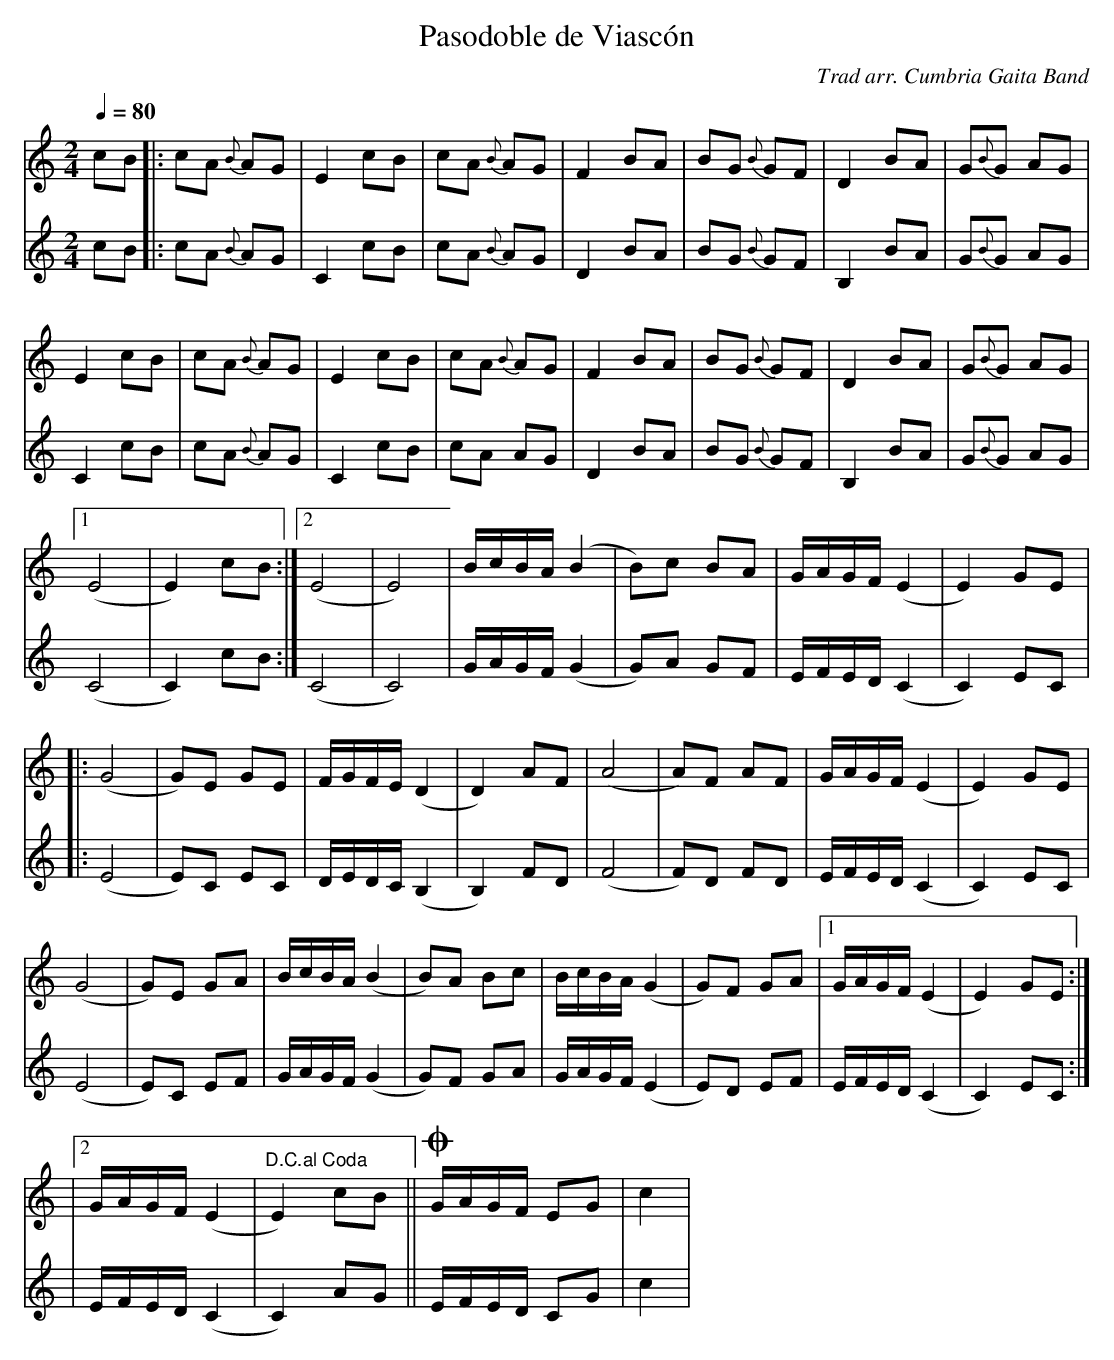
X:1
T:Pasodoble de Viascón
C:Trad arr. Cumbria Gaita Band
Q:1/4=80
V:1
M:2/4
L:1/16
K:Cmaj
c2B2 |:c2A2 {B}A2G2 |E4 c2B2 |c2A2 {B}A2G2 |F4 B2A2 |B2G2 {B}G2F2 |D4 B2A2 |G2{B}G2 A2G2 |
E4 c2B2 |c2A2 {B}A2G2 |E4 c2B2 |c2A2 {B}A2G2 |F4 B2A2 |B2G2 {B}G2F2 |D4 B2A2 |G2{B}G2 A2G2 | [1
(E8 |E4) c2B2 :| [2(E8 |E8) |BcBA (B4 |B2)c2 B2A2 |GAGF (E4 |E4) G2E2 |:
(G8 |G2)E2 G2E2 |FGFE (D4 |D4) A2F2 |(A8 |A2)F2 A2F2 |GAGF (E4 |E4) G2E2 |
(G8 |G2)E2 G2A2 |BcBA (B4|B2)A2 B2c2 |BcBA (G4|G2)F2 G2A2 | [1 GAGF (E4|E4) G2E2 :|
|2 GAGF (E4 |"D.C.al Coda"E4) c2B2 ||!coda!GAGF E2G2 |c4 |
V:2
c2B2 |:c2A2 {B}A2G2 |C4 c2B2 |c2A2 {B}A2G2 |D4 B2A2 |B2G2 {B}G2F2 |B,4 B2A2 |G2{B}G2 A2G2 |
{}C4 c2B2 |c2A2 {B}A2G2 |C4 c2B2 |c2A2 A2G2 |D4 B2A2 |B2G2 {B}G2F2 |B,4 B2A2 |G2{B}G2 A2G2 |
(C8 |C4) c2B2 :|(C8 |C8) |GAGF (G4 |G2)A2 G2F2 |EFED (C4 |C4) E2C2 |:
(E8 |E2)C2 E2C2 |DEDC (B,4 |B,4) F2D2 |(F8 |F2)D2 F2D2 |EFED (C4 |C4) E2C2 |
(E8 |E2)C2 E2F2 |GAGF (G4|G2)F2 G2A2 |GAGF (E4 |E2)D2 E2F2 |EFED (C4 |C4) E2C2 :|
| EFED (C4 |C4) A2G2 ||EFED C2G2 |c4 |
